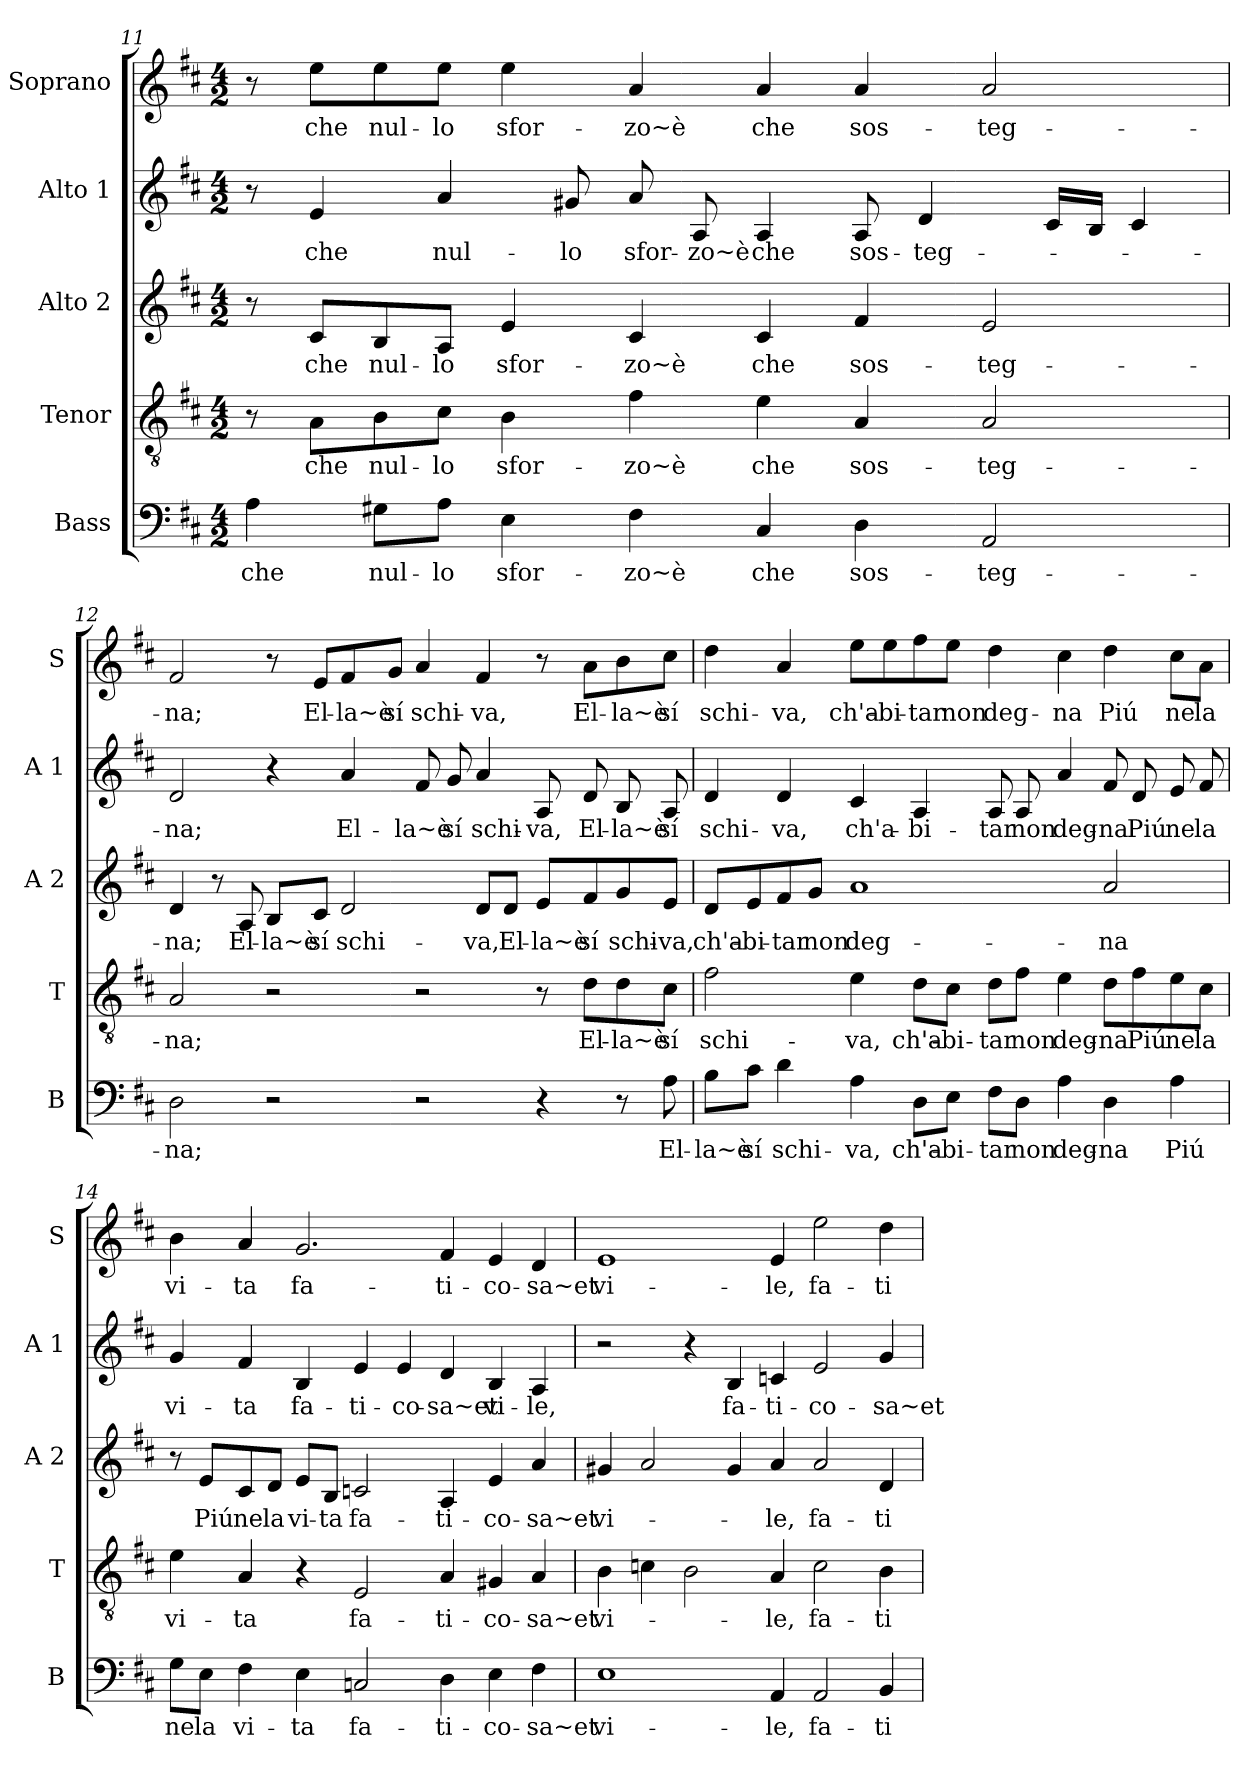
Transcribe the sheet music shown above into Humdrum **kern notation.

**kern	**text	**kern	**text	**kern	**text	**kern	**text	**kern	**text
*part5	*part5	*part4	*part4	*part3	*part3	*part2	*part2	*part1	*part1
*staff5	*staff5	*staff4	*staff4	*staff3	*staff3	*staff2	*staff2	*staff1	*staff1
*I"Bass	*	*I"Tenor	*	*I"Alto 2	*	*I"Alto 1	*	*I"Soprano	*
*I'B	*	*I'T	*	*I'A 2	*	*I'A 1	*	*I'S	*
!!LO:PB:g=z
*clefF4	*	*clefGv2	*	*clefG2	*	*clefG2	*	*clefG2	*
*k[f#c#]	*	*k[f#c#]	*	*k[f#c#]	*	*k[f#c#]	*	*k[f#c#]	*
*D:	*	*D:	*	*D:	*	*D:	*	*D:	*
*M4/2	*	*M4/2	*	*M4/2	*	*M4/2	*	*M4/2	*
=11	=11	=11	=11	=11	=11	=11	=11	=11	=11
!	!LO:LY:b	!	!	!	!	!	!	!	!
4A\	che	8r	.	8r	.	8r	.	8r	.
!	!	!	!LO:LY:b	!	!LO:LY:b	!	!LO:LY:b	!	!LO:LY:b
.	.	8A\L	che	8c#/L	che	4e/	che	8ee\L	che
!	!LO:LY:b	!	!LO:LY:b	!	!LO:LY:b	!	!	!	!LO:LY:b
8G#X\L	nul-	8B\	nul-	8B/	nul-	.	.	8ee\	nul-
!	!LO:LY:b	!	!LO:LY:b	!	!LO:LY:b	!	!LO:LY:b	!	!LO:LY:b
8A\J	-lo	8c#\J	-lo	8A/J	-lo	4a/	nul-	8ee\J	-lo
!	!LO:LY:b	!	!LO:LY:b	!	!LO:LY:b	!	!	!	!LO:LY:b
4E\	sfor-	4B\	sfor-	4e/	sfor-	.	.	4ee\	sfor-
!	!	!	!	!	!	!	!LO:LY:b	!	!
.	.	.	.	.	.	8g#X/	-lo	.	.
!	!LO:LY:b	!	!LO:LY:b	!	!LO:LY:b	!	!LO:LY:b	!	!LO:LY:b
4F#\	-zo~è	4f#\	-zo~è	4c#/	-zo~è	8a/	sfor-	4a/	-zo~è
!	!	!	!	!	!	!	!LO:LY:b	!	!
.	.	.	.	.	.	8A/	-zo~è	.	.
!	!LO:LY:b	!	!LO:LY:b	!	!LO:LY:b	!	!LO:LY:b	!	!LO:LY:b
4C#/	che	4e\	che	4c#/	che	4A/	che	4a/	che
!	!LO:LY:b	!	!LO:LY:b	!	!LO:LY:b	!	!LO:LY:b	!	!LO:LY:b
4D\	sos-	4A/	sos-	4f#/	sos-	8A/	sos-	4a/	sos-
!	!	!	!	!	!	!	!LO:LY:b	!	!
.	.	.	.	.	.	4d/	-teg-	.	.
!	!LO:LY:b	!	!LO:LY:b	!	!LO:LY:b	!	!	!	!LO:LY:b
2AA/	-teg-	2A/	-teg-	2e/	-teg-	.	.	2a/	-teg-
.	.	.	.	.	.	16c#/LL	.	.	.
.	.	.	.	.	.	16B/JJ	.	.	.
.	.	.	.	.	.	4c#/	.	.	.
=12	=12	=12	=12	=12	=12	=12	=12	=12	=12
!	!LO:LY:b	!	!LO:LY:b	!	!LO:LY:b	!	!LO:LY:b	!	!LO:LY:b
2D\	-na;	2A/	-na;	4d/	-na;	2d/	-na;	2f#/	-na;
.	.	.	.	8r	.	.	.	.	.
!	!	!	!	!	!LO:LY:b	!	!	!	!
.	.	.	.	8A/	El-	.	.	.	.
!	!	!	!	!	!LO:LY:b	!	!	!	!
2r	.	2r	.	8B/L	-la~è	4r	.	8r	.
!	!	!	!	!	!LO:LY:b	!	!	!	!LO:LY:b
.	.	.	.	8c#/J	sí	.	.	8e/L	El-
!	!	!	!	!	!LO:LY:b	!	!LO:LY:b	!	!LO:LY:b
.	.	.	.	2d/	schi-	4a/	El-	8f#/	-la~è
!	!	!	!	!	!	!	!	!	!LO:LY:b
.	.	.	.	.	.	.	.	8g/J	sí
!	!	!	!	!	!	!	!LO:LY:b	!	!LO:LY:b
2r	.	2r	.	.	.	8f#/	-la~è	4a/	schi-
!	!	!	!	!	!	!	!LO:LY:b	!	!
.	.	.	.	.	.	8g/	sí	.	.
!	!	!	!	!	!LO:LY:b	!	!LO:LY:b	!	!LO:LY:b
.	.	.	.	8d/L	-va,	4a/	schi-	4f#/	-va,
!	!	!	!	!	!LO:LY:b	!	!	!	!
.	.	.	.	8d/J	El-	.	.	.	.
!	!	!	!	!	!LO:LY:b	!	!LO:LY:b	!	!
4r	.	8r	.	8e/L	-la~è	8A/	-va,	8r	.
!	!	!	!LO:LY:b	!	!LO:LY:b	!	!LO:LY:b	!	!LO:LY:b
.	.	8d\L	El-	8f#/	sí	8d/	El-	8a\L	El-
!	!	!	!LO:LY:b	!	!LO:LY:b	!	!LO:LY:b	!	!LO:LY:b
8r	.	8d\	-la~è	8g/	schi-	8B/	-la~è	8b\	-la~è
!	!LO:LY:b	!	!LO:LY:b	!	!LO:LY:b	!	!LO:LY:b	!	!LO:LY:b
8A\	El-	8c#\J	sí	8e/J	-va,	8A/	sí	8cc#\J	sí
!!LO:LB:g=z
=13	=13	=13	=13	=13	=13	=13	=13	=13	=13
!	!LO:LY:b	!	!LO:LY:b	!	!LO:LY:b	!	!LO:LY:b	!	!LO:LY:b
8B\L	-la~è	2f#\	schi-	8d/L	ch'a-	4d/	schi-	4dd\	schi-
!	!LO:LY:b	!	!	!	!LO:LY:b	!	!	!	!
8c#\J	sí	.	.	8e/	-bi-	.	.	.	.
!	!LO:LY:b	!	!	!	!LO:LY:b	!	!LO:LY:b	!	!LO:LY:b
4d\	schi-	.	.	8f#/	-tar	4d/	-va,	4a/	-va,
!	!	!	!	!	!LO:LY:b	!	!	!	!
.	.	.	.	8g/J	non	.	.	.	.
!	!LO:LY:b	!	!LO:LY:b	!	!LO:LY:b	!	!LO:LY:b	!	!LO:LY:b
4A\	-va,	4e\	-va,	1a	deg-	4c#/	ch'a-	8ee\L	ch'a-
!	!	!	!	!	!	!	!	!	!LO:LY:b
.	.	.	.	.	.	.	.	8ee\	-bi-
!	!LO:LY:b	!	!LO:LY:b	!	!	!	!LO:LY:b	!	!LO:LY:b
8D\L	ch'a-	8d\L	ch'a-	.	.	4A/	-bi-	8ff#\	-tar
!	!LO:LY:b	!	!LO:LY:b	!	!	!	!	!	!LO:LY:b
8E\J	-bi-	8c#\J	-bi-	.	.	.	.	8ee\J	non
!	!LO:LY:b	!	!LO:LY:b	!	!	!	!LO:LY:b	!	!LO:LY:b
8F#\L	-tar	8d\L	-tar	.	.	8A/	-tar	4dd\	deg-
!	!LO:LY:b	!	!LO:LY:b	!	!	!	!LO:LY:b	!	!
8D\J	non	8f#\J	non	.	.	8A/	non	.	.
!	!LO:LY:b	!	!LO:LY:b	!	!	!	!LO:LY:b	!	!LO:LY:b
4A\	deg-	4e\	deg-	.	.	4a/	deg-	4cc#\	-na
!	!LO:LY:b	!	!LO:LY:b	!	!LO:LY:b	!	!LO:LY:b	!	!LO:LY:b
4D\	-na	8d\L	-na	2a/	-na	8f#/	-na	4dd\	Piú
!	!	!	!LO:LY:b	!	!	!	!LO:LY:b	!	!
.	.	8f#\	Piú	.	.	8d/	Piú	.	.
!	!LO:LY:b	!	!LO:LY:b	!	!	!	!LO:LY:b	!	!LO:LY:b
4A\	Piú	8e\	ne	.	.	8e/	ne	8cc#\L	ne
!	!	!	!LO:LY:b	!	!	!	!LO:LY:b	!	!LO:LY:b
.	.	8c#\J	la	.	.	8f#/	la	8a\J	la
=14	=14	=14	=14	=14	=14	=14	=14	=14	=14
!	!LO:LY:b	!	!LO:LY:b	!	!	!	!LO:LY:b	!	!LO:LY:b
8G\L	ne	4e\	vi-	8r	.	4g/	vi-	4b\	vi-
!	!LO:LY:b	!	!	!	!LO:LY:b	!	!	!	!
8E\J	la	.	.	8e/L	Piú	.	.	.	.
!	!LO:LY:b	!	!LO:LY:b	!	!LO:LY:b	!	!LO:LY:b	!	!LO:LY:b
4F#\	vi-	4A/	-ta	8c#/	ne	4f#/	-ta	4a/	-ta
!	!	!	!	!	!LO:LY:b	!	!	!	!
.	.	.	.	8d/J	la	.	.	.	.
!	!LO:LY:b	!	!	!	!LO:LY:b	!	!LO:LY:b	!	!LO:LY:b
4E\	-ta	4r	.	8e/L	vi-	4B/	fa-	2.g/	fa-
!	!	!	!	!	!LO:LY:b	!	!	!	!
.	.	.	.	8B/J	-ta	.	.	.	.
!	!LO:LY:b	!	!LO:LY:b	!	!LO:LY:b	!	!LO:LY:b	!	!
2Cn/	fa-	2E/	fa-	2cn/	fa-	4e/	-ti-	.	.
!	!	!	!	!	!	!	!LO:LY:b	!	!
.	.	.	.	.	.	4e/	-co-	.	.
!	!LO:LY:b	!	!LO:LY:b	!	!LO:LY:b	!	!LO:LY:b	!	!LO:LY:b
4D\	-ti-	4A/	-ti-	4A/	-ti-	4d/	-sa~et	4f#/	-ti-
!	!LO:LY:b	!	!LO:LY:b	!	!LO:LY:b	!	!LO:LY:b	!	!LO:LY:b
4E\	-co-	4G#X/	-co-	4e/	-co-	4B/	vi-	4e/	-co-
!	!LO:LY:b	!	!LO:LY:b	!	!LO:LY:b	!	!LO:LY:b	!	!LO:LY:b
4F#\	-sa~et	4A/	-sa~et	4a/	-sa~et	4A/	-le,	4d/	-sa~et
!!LO:LB:g=z
=15	=15	=15	=15	=15	=15	=15	=15	=15	=15
!	!LO:LY:b	!	!LO:LY:b	!	!LO:LY:b	!	!	!	!LO:LY:b
1E	vi-	4B\	vi-	4g#X/	vi-	2r	.	1e	vi-
.	.	4cn\	.	2a/	.	.	.	.	.
.	.	2B\	.	.	.	4r	.	.	.
!	!	!	!	!	!	!	!LO:LY:b	!	!
.	.	.	.	4g#/	.	4B/	fa-	.	.
!	!LO:LY:b	!	!LO:LY:b	!	!LO:LY:b	!	!LO:LY:b	!	!LO:LY:b
4AA/	-le,	4A/	-le,	4a/	-le,	4cn/	-ti-	4e/	-le,
!	!LO:LY:b	!	!LO:LY:b	!	!LO:LY:b	!	!LO:LY:b	!	!LO:LY:b
2AA/	fa-	2c\	fa-	2a/	fa-	2e/	-co-	2ee\	fa-
!	!LO:LY:b	!	!LO:LY:b	!	!LO:LY:b	!	!LO:LY:b	!	!LO:LY:b
4BB/	-ti-	4B\	-ti-	4d/	-ti-	4g/	-sa~et	4dd\	-ti-
=	=	=	=	=	=	=	=	=	=
*-	*-	*-	*-	*-	*-	*-	*-	*-	*-
